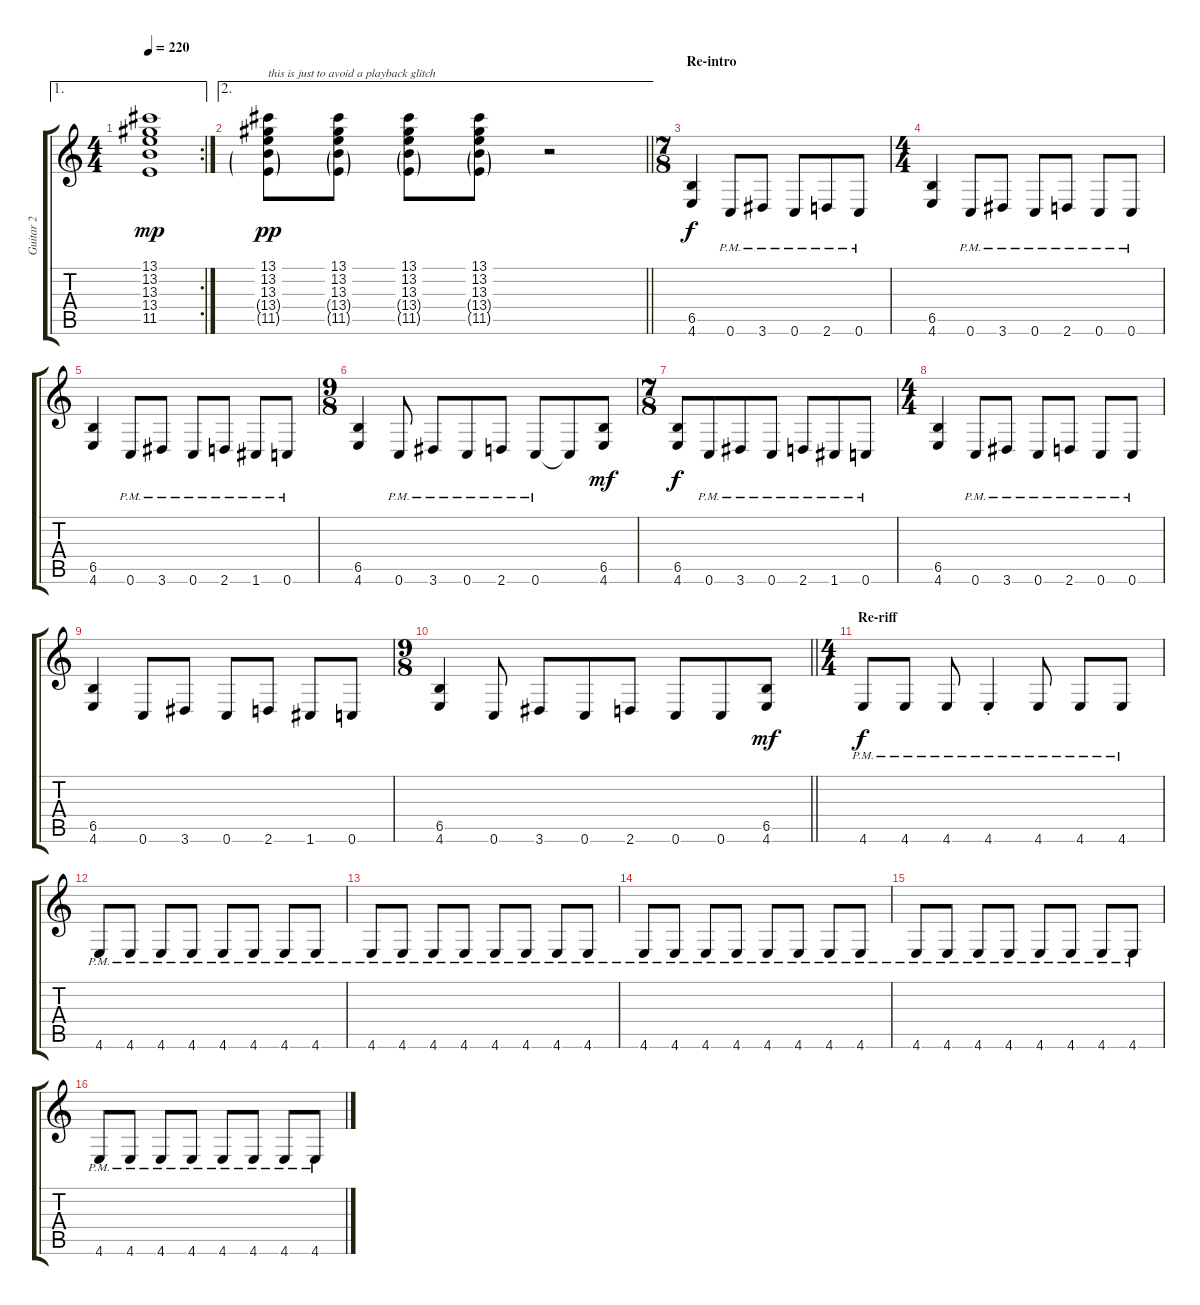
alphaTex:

\track ("Guitar 2" "Guitar 2") {instrument overdrivenguitar}
\staff {score tabs}
\tuning (C4 G3 Eb3 Bb2 F2 C2) {hide}
\ae 1
\rc 2
\ts (4 4)
\tempo 220
\clef g2
\ks c
(13.1{t} 13.2{t} 13.3{t} 13.4{t} 11.5{t}).1{dy mp} |
\ae 2
\barLineRight lightlight
(13.1 13.2 13.3 13.4{g} 11.5{g}).8{txt "this is just to avoid a playback glitch" dy pp} (13.1 13.2 13.3 13.4{g} 11.5{g}).8 (13.1 13.2 13.3 13.4{g} 11.5{g}).8 (13.1 13.2 13.3 13.4{g} 11.5{g}).8 r.2 |
\ts (7 8)
\section ("" "Re-intro")
(6.5 4.6).4{dy f} 0.6{pm}.8 3.6{pm}.8 0.6{pm}.8 2.6{pm}.8 0.6{pm}.8 |
\ts (4 4)
(6.5 4.6).4 0.6{pm}.8 3.6{pm}.8 0.6{pm}.8 2.6{pm}.8 0.6{pm}.8 0.6{pm}.8 |
(6.5 4.6).4 0.6{pm}.8 3.6{pm}.8 0.6{pm}.8 2.6{pm}.8 1.6{pm}.8 0.6{pm}.8 |
\ts (9 8)
(6.5 4.6).4 0.6{pm}.8 3.6{pm}.8 0.6{pm}.8 2.6{pm}.8 0.6{pm}.8 0.6{t}.8 (6.5 4.6).8{dy mf} |
\ts (7 8)
(6.5 4.6).8{dy f} 0.6{pm}.8 3.6{pm}.8 0.6{pm}.8 2.6{pm}.8 1.6{pm}.8 0.6{pm}.8 |
\ts (4 4)
(6.5 4.6).4 0.6{pm}.8 3.6{pm}.8 0.6{pm}.8 2.6{pm}.8 0.6{pm}.8 0.6{pm}.8 |
(6.5 4.6).4 0.6.8 3.6.8 0.6.8 2.6.8 1.6.8 0.6.8 |
\ts (9 8)
\barLineRight lightlight
(6.5 4.6).4 0.6.8 3.6.8 0.6.8 2.6.8 0.6.8 0.6.8 (6.5 4.6).8{dy mf} |
\ts (4 4)
\section ("" "Re-riff")
4.6{pm}.8{dy f} 4.6{pm}.8 4.6{pm}.8 4.6{pm st}.4 4.6{pm}.8 4.6{pm}.8 4.6{pm}.8 |
4.6{pm}.8 4.6{pm}.8 4.6{pm}.8 4.6{pm}.8 4.6{pm}.8 4.6{pm}.8 4.6{pm}.8 4.6{pm}.8 |
4.6{pm}.8 4.6{pm}.8 4.6{pm}.8 4.6{pm}.8 4.6{pm}.8 4.6{pm}.8 4.6{pm}.8 4.6{pm}.8 |
4.6{pm}.8 4.6{pm}.8 4.6{pm}.8 4.6{pm}.8 4.6{pm}.8 4.6{pm}.8 4.6{pm}.8 4.6{pm}.8 |
4.6{pm}.8 4.6{pm}.8 4.6{pm}.8 4.6{pm}.8 4.6{pm}.8 4.6{pm}.8 4.6{pm}.8 4.6{pm}.8 |
4.6{pm}.8 4.6{pm}.8 4.6{pm}.8 4.6{pm}.8 4.6{pm}.8 4.6{pm}.8 4.6{pm}.8 4.6{pm}.8
